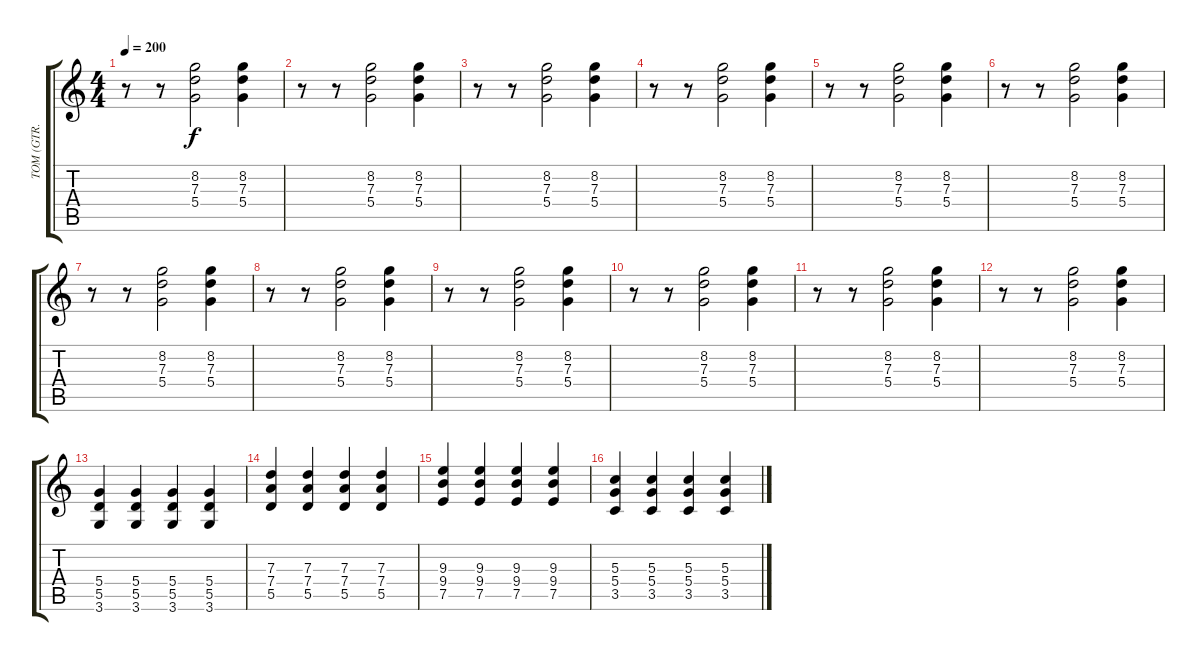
\track ("TOM (GTR. DISTORSIONADA)" "TOM (GTR. ") {instrument distortionguitar}
\staff {score tabs}
\tuning (E4 B3 G3 D3 A2 E2) {hide}
\ts (4 4)
\tempo 200
\clef g2
\ks c
r.8{dy f} r.8 (8.2 7.3 5.4).2 (8.2 7.3 5.4).4 |
r.8 r.8 (8.2 7.3 5.4).2 (8.2 7.3 5.4).4 |
r.8 r.8 (8.2 7.3 5.4).2 (8.2 7.3 5.4).4 |
r.8 r.8 (8.2 7.3 5.4).2 (8.2 7.3 5.4).4 |
r.8 r.8 (8.2 7.3 5.4).2 (8.2 7.3 5.4).4 |
r.8 r.8 (8.2 7.3 5.4).2 (8.2 7.3 5.4).4 |
r.8 r.8 (8.2 7.3 5.4).2 (8.2 7.3 5.4).4 |
r.8 r.8 (8.2 7.3 5.4).2 (8.2 7.3 5.4).4 |
r.8 r.8 (8.2 7.3 5.4).2 (8.2 7.3 5.4).4 |
r.8 r.8 (8.2 7.3 5.4).2 (8.2 7.3 5.4).4 |
r.8 r.8 (8.2 7.3 5.4).2 (8.2 7.3 5.4).4 |
r.8 r.8 (8.2 7.3 5.4).2 (8.2 7.3 5.4).4 |
(5.4 5.5 3.6).4 (5.4 5.5 3.6).4 (5.4 5.5 3.6).4 (5.4 5.5 3.6).4 |
(7.3 7.4 5.5).4 (7.3 7.4 5.5).4 (7.3 7.4 5.5).4 (7.3 7.4 5.5).4 |
(9.3 9.4 7.5).4 (9.3 9.4 7.5).4 (9.3 9.4 7.5).4 (9.3 9.4 7.5).4 |
(5.3 5.4 3.5).4 (5.3 5.4 3.5).4 (5.3 5.4 3.5).4 (5.3 5.4 3.5).4
